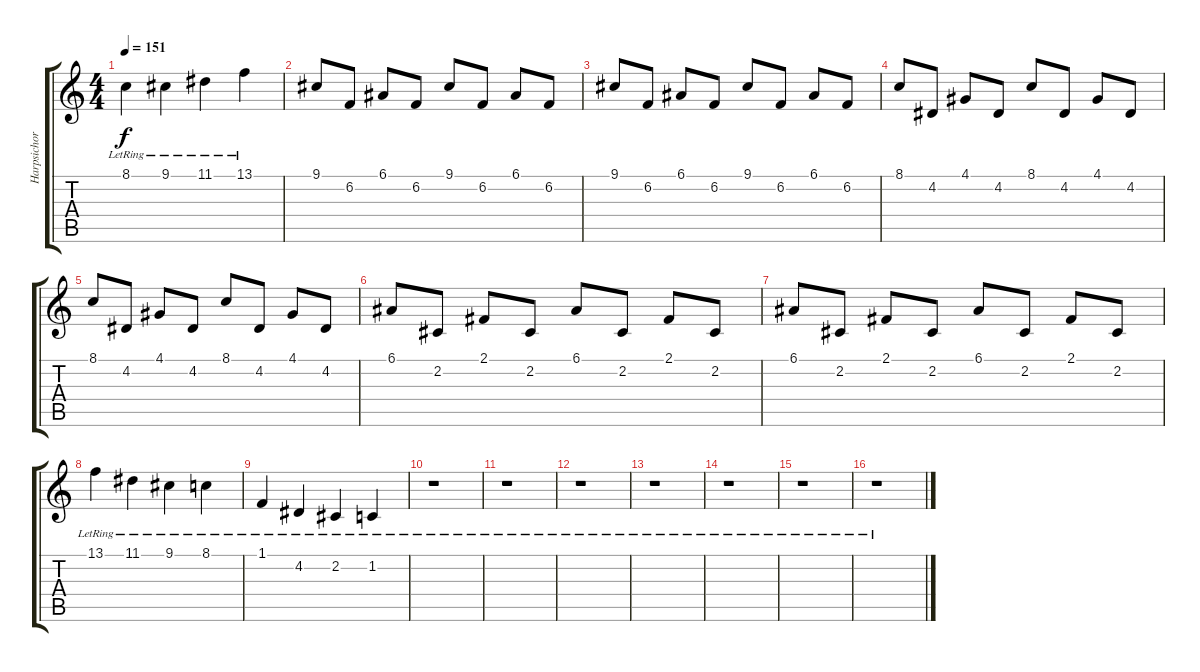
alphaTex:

\track ("Harpsichord - Right" "Harpsichor") {instrument harpsichord}
\staff {score tabs}
\tuning (E4 B3 G3 D3 A2 E2) {hide}
\ts (4 4)
\tempo 151
\clef g2
\ks c
8.1{lr}.4{dy f} 9.1{lr}.4 11.1{lr}.4 13.1{lr}.4 |
9.1.8 6.2.8 6.1.8 6.2.8 9.1.8 6.2.8 6.1.8 6.2.8 |
9.1.8 6.2.8 6.1.8 6.2.8 9.1.8 6.2.8 6.1.8 6.2.8 |
8.1.8 4.2.8 4.1.8 4.2.8 8.1.8 4.2.8 4.1.8 4.2.8 |
8.1.8 4.2.8 4.1.8 4.2.8 8.1.8 4.2.8 4.1.8 4.2.8 |
6.1.8 2.2.8 2.1.8 2.2.8 6.1.8 2.2.8 2.1.8 2.2.8 |
6.1.8 2.2.8 2.1.8 2.2.8 6.1.8 2.2.8 2.1.8 2.2.8 |
13.1{lr}.4 11.1{lr}.4 9.1{lr}.4 8.1{lr}.4 |
1.1{lr}.4 4.2{lr}.4 2.2{lr}.4 1.2{lr}.4 |
\section ("" "")
r.1 |
r.1 |
r.1 |
r.1 |
r.1 |
r.1 |
r.1
